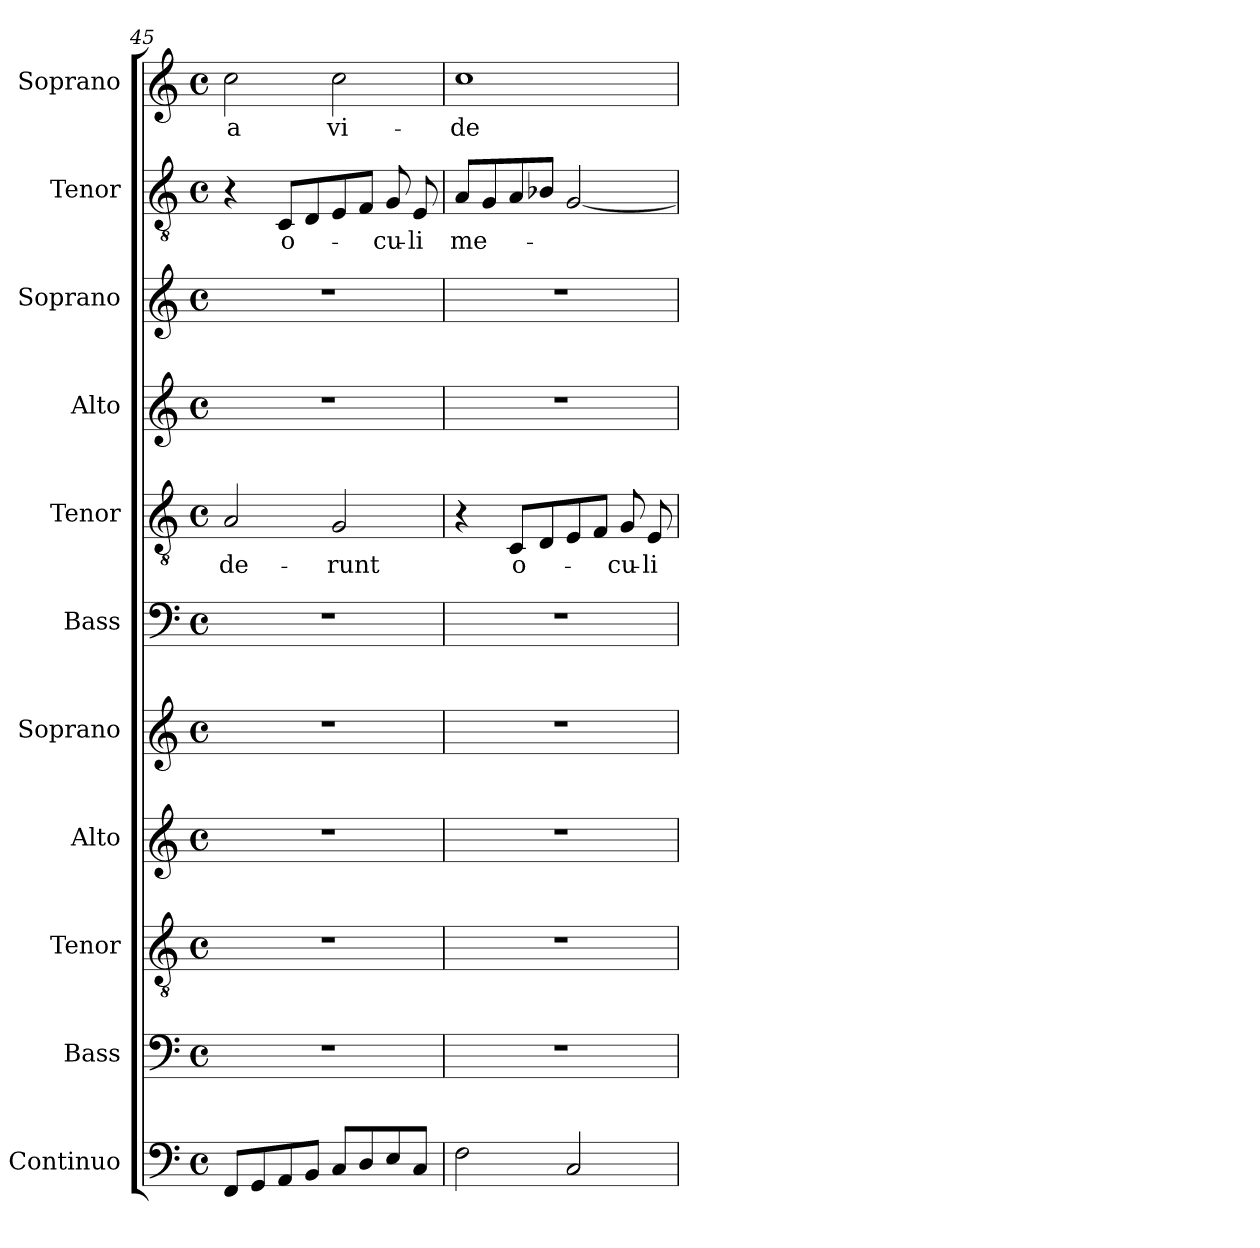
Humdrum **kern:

**kern	**kern	**kern	**kern	**kern	**kern	**kern	**text	**kern	**kern	**kern	**text	**kern	**text
*part11	*part10	*part9	*part8	*part7	*part6	*part5	*part5	*part4	*part3	*part2	*part2	*part1	*part1
*staff11	*staff10	*staff9	*staff8	*staff7	*staff6	*staff5	*staff5	*staff4	*staff3	*staff2	*staff2	*staff1	*staff1
*I"Continuo	*I"Bass	*I"Tenor	*I"Alto	*I"Soprano	*I"Bass	*I"Tenor	*	*I"Alto	*I"Soprano	*I"Tenor	*	*I"Soprano	*
*I'Cont.	*I'B.	*I'T.	*I'A.	*I'S.	*I'B.	*I'T.	*	*I'A.	*I'S.	*I'T.	*	*I'S.	*
*clefF4	*clefF4	*clefGv2	*clefG2	*clefG2	*clefF4	*clefGv2	*	*clefG2	*clefG2	*clefGv2	*	*clefG2	*
*	*	*ITrd7c12	*	*	*	*ITrd7c12	*	*	*	*ITrd7c12	*	*	*
*k[]	*k[]	*k[]	*k[]	*k[]	*k[]	*k[]	*	*k[]	*k[]	*k[]	*	*k[]	*
*C:	*C:	*C:	*C:	*C:	*C:	*C:	*	*C:	*C:	*C:	*	*C:	*
*M4/4	*M4/4	*M4/4	*M4/4	*M4/4	*M4/4	*M4/4	*	*M4/4	*M4/4	*M4/4	*	*M4/4	*
*met(c)	*met(c)	*met(c)	*met(c)	*met(c)	*met(c)	*met(c)	*	*met(c)	*met(c)	*met(c)	*	*met(c)	*
=45	=45	=45	=45	=45	=45	=45	=45	=45	=45	=45	=45	=45	=45
!	!	!	!	!	!	!	!LO:LY:b:color=#000000	!	!	!	!	!	!
!	!	!	!	!	!	!	!	!	!	!	!	!	!LO:LY:b:color=#000000
8FFi/L	1r	1r	1r	1r	1r	2AAi/	-de-	1r	1r	4r	.	2cci\	-a
8GGi/	.	.	.	.	.	.	.	.	.	.	.	.	.
!	!	!	!	!	!	!	!	!	!	!	!LO:LY:b:color=#000000	!	!
8AAi/	.	.	.	.	.	.	.	.	.	8CCi/L	o-	.	.
8BBi/J	.	.	.	.	.	.	.	.	.	8DDi/	.	.	.
!	!	!	!	!	!	!	!LO:LY:b:color=#000000	!	!	!	!	!	!
!	!	!	!	!	!	!	!	!	!	!	!	!	!LO:LY:b:color=#000000
8Ci/L	.	.	.	.	.	2GGi/	-runt	.	.	8EEi/	.	2cci\	vi-
8Di/	.	.	.	.	.	.	.	.	.	8FFi/J	.	.	.
!	!	!	!	!	!	!	!	!	!	!	!LO:LY:b:color=#000000	!	!
8Ei/	.	.	.	.	.	.	.	.	.	8GGi/	-cu-	.	.
!	!	!	!	!	!	!	!	!	!	!	!LO:LY:b:color=#000000	!	!
8Ci/J	.	.	.	.	.	.	.	.	.	8EEi/	-li	.	.
!!LO:LB:g=z
=46	=46	=46	=46	=46	=46	=46	=46	=46	=46	=46	=46	=46	=46
!	!	!	!	!	!	!	!	!	!	!	!LO:LY:b:color=#000000	!	!
!	!	!	!	!	!	!	!	!	!	!	!	!	!LO:LY:b:color=#000000
2Fi\	1r	1r	1r	1r	1r	4r	.	1r	1r	8AAi/L	me-	1cci	-de-
.	.	.	.	.	.	.	.	.	.	8GGi/	.	.	.
!	!	!	!	!	!	!	!LO:LY:b:color=#000000	!	!	!	!	!	!
.	.	.	.	.	.	8CCi/L	o-	.	.	8AAi/	.	.	.
.	.	.	.	.	.	8DDi/	.	.	.	8BB-Xi/J	.	.	.
2Ci/	.	.	.	.	.	8EEi/	.	.	.	[2GGi/	.	.	.
.	.	.	.	.	.	8FFi/J	.	.	.	.	.	.	.
!	!	!	!	!	!	!	!LO:LY:b:color=#000000	!	!	!	!	!	!
.	.	.	.	.	.	8GGi/	-cu-	.	.	.	.	.	.
!	!	!	!	!	!	!	!LO:LY:b:color=#000000	!	!	!	!	!	!
.	.	.	.	.	.	8EEi/	-li	.	.	.	.	.	.
=	=	=	=	=	=	=	=	=	=	=	=	=	=
*-	*-	*-	*-	*-	*-	*-	*-	*-	*-	*-	*-	*-	*-
